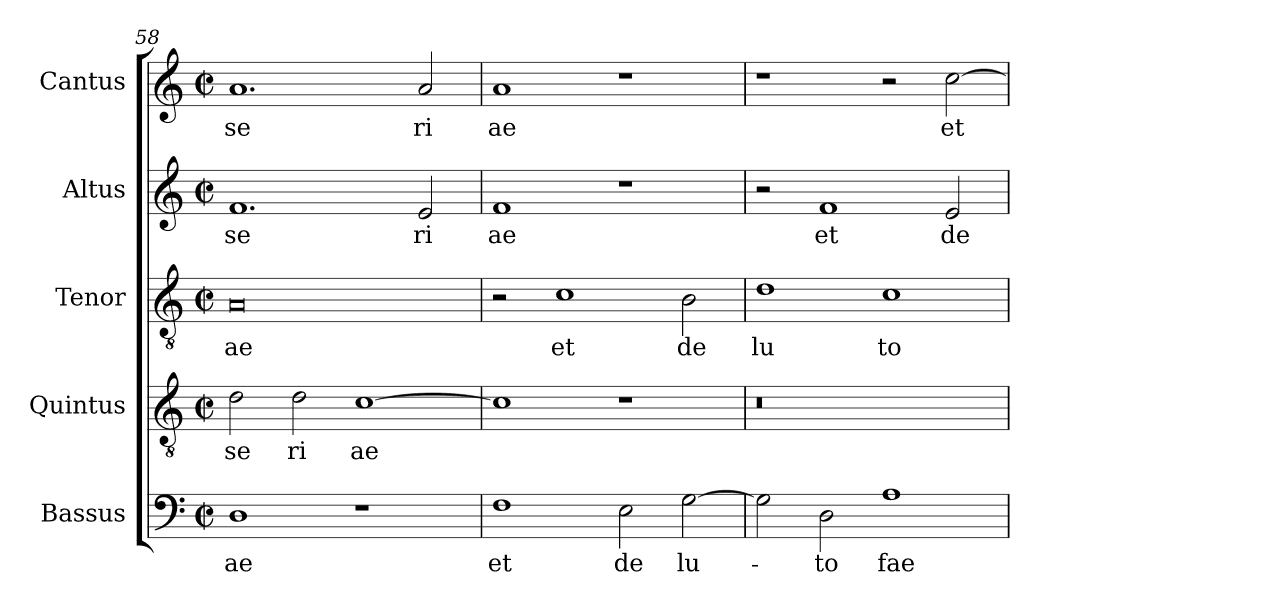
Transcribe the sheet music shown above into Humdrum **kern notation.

**kern	**text	**kern	**text	**kern	**text	**kern	**text	**kern	**text
*part5	*part5	*part4	*part4	*part3	*part3	*part2	*part2	*part1	*part1
*staff5	*staff5	*staff4	*staff4	*staff3	*staff3	*staff2	*staff2	*staff1	*staff1
*I"Bassus	*	*I"Quintus	*	*I"Tenor	*	*I"Altus	*	*I"Cantus	*
!!LO:PB:g=z
*clefF4	*	*clefGv2	*	*clefGv2	*	*clefG2	*	*clefG2	*
*M2/2	*	*M2/2	*	*M2/2	*	*M2/2	*	*M2/2	*
*met(c|)	*	*met(c|)	*	*met(c|)	*	*met(c|)	*	*met(c|)	*
=58	=58	=58	=58	=58	=58	=58	=58	=58	=58
!	!LO:LY:b:cj	!	!LO:LY:b:cj	!	!LO:LY:b:cj	!	!LO:LY:b:cj	!	!LO:LY:b:cj
1D	ae	2d\	se	0A	ae	1.f	se	1.a	se
!	!	!	!LO:LY:b:cj	!	!	!	!	!	!
.	.	2d\	ri	.	.	.	.	.	.
!	!	!	!LO:LY:b:cj	!	!	!	!	!	!
1r	.	[>1c	ae	.	.	.	.	.	.
!	!	!	!	!	!	!	!LO:LY:b:cj	!	!LO:LY:b:cj
.	.	.	.	.	.	2e/	ri	2a/	ri
=59	=59	=59	=59	=59	=59	=59	=59	=59	=59
!	!LO:LY:b:cj	!	!	!	!	!	!LO:LY:b:cj	!	!LO:LY:b:cj
1F	et	1c]	.	2r	.	1f	ae	1a	ae
!	!	!	!	!	!LO:LY:b:cj	!	!	!	!
.	.	.	.	1c	et	.	.	.	.
!	!LO:LY:b:cj	!	!	!	!	!	!	!	!
2E\	de	1r	.	.	.	1r	.	1r	.
!	!LO:LY:b:cj	!	!	!	!LO:LY:b:cj	!	!	!	!
[>2G\	lu-	.	.	2B\	de	.	.	.	.
=60	=60	=60	=60	=60	=60	=60	=60	=60	=60
!	!	!	!	!	!LO:LY:b:cj	!	!	!	!
2G\]	.	0r	.	1d	lu	2r	.	1r	.
!	!LO:LY:b:cj	!	!	!	!	!	!LO:LY:b:cj	!	!
2D\	-to	.	.	.	.	1f	et	.	.
!	!LO:LY:b:cj	!	!	!	!LO:LY:b:cj	!	!	!	!
1A	fae-	.	.	1c	to	.	.	2r	.
!	!	!	!	!	!	!	!LO:LY:b:cj	!	!LO:LY:b:cj
.	.	.	.	.	.	2e/	de	[>2cc\	et
=	=	=	=	=	=	=	=	=	=
*-	*-	*-	*-	*-	*-	*-	*-	*-	*-
